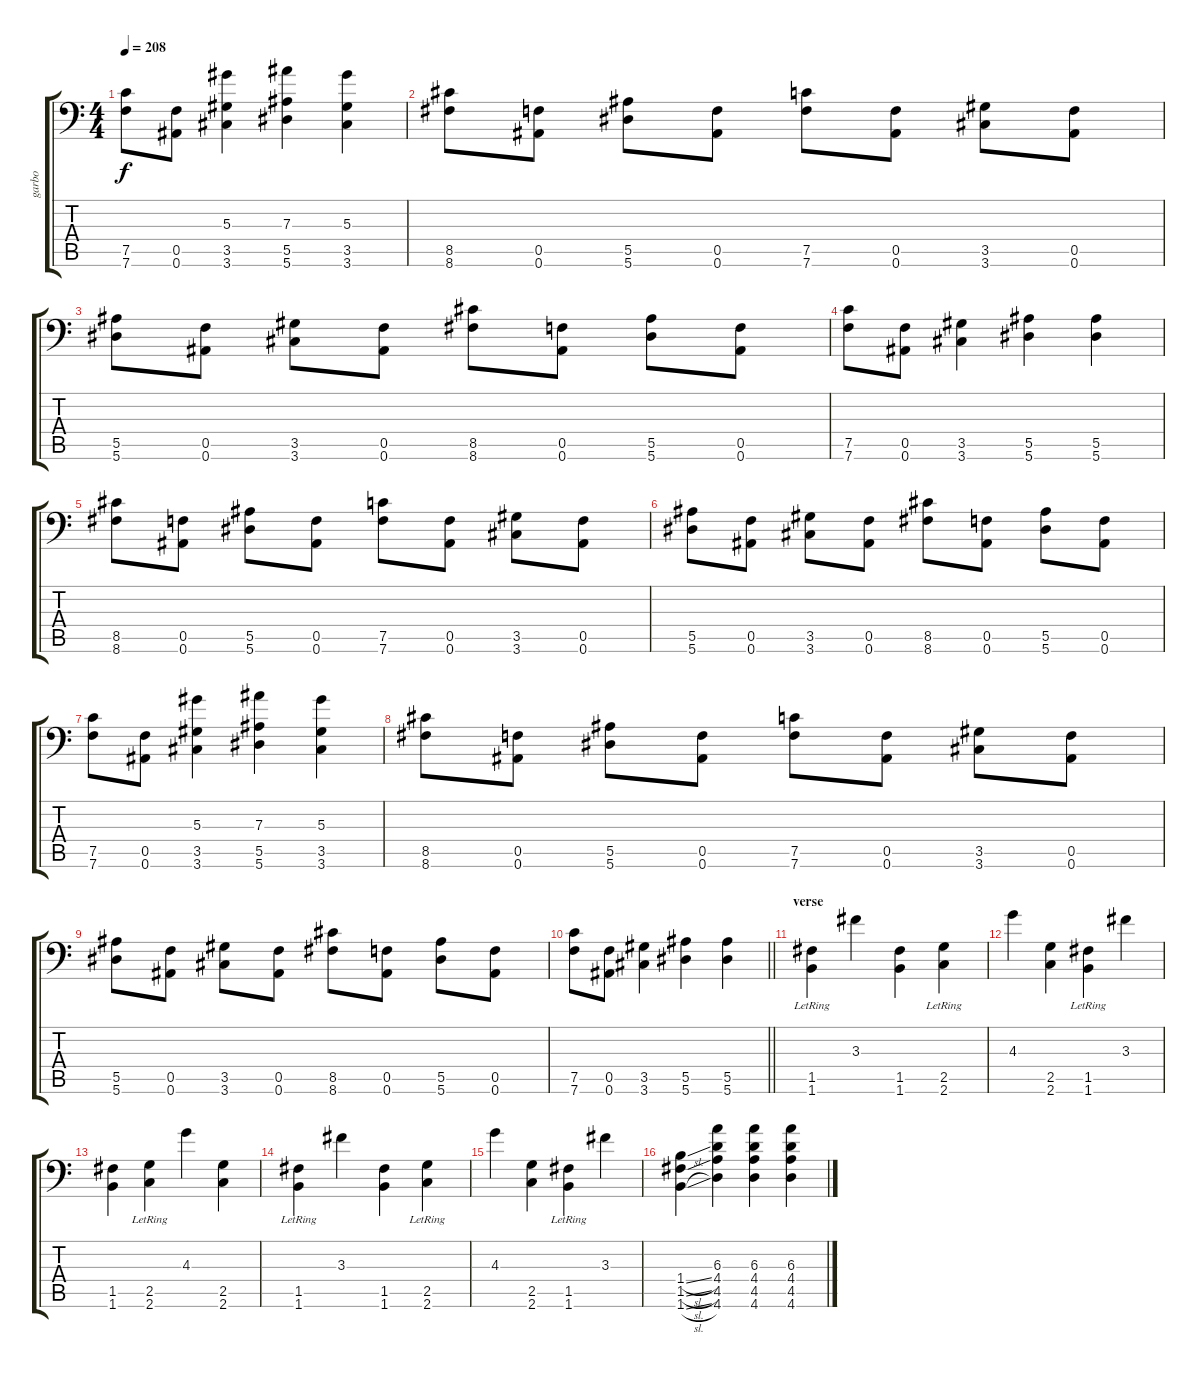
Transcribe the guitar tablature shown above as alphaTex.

\track ("garbo" "garbo") {instrument distortionguitar}
\staff {score tabs}
\tuning (C4 G3 Eb3 Bb2 F2 Bb1) {hide}
\ts (4 4)
\tempo 208
\clef f4
\ks c
(7.5 7.6).8{dy f} (0.5 0.6).8 (5.3 3.5 3.6).4 (7.3 5.5 5.6).4 (5.3 3.5 3.6).4 |
(8.5 8.6).8 (0.5 0.6).8 (5.5 5.6).8 (0.5 0.6).8 (7.5 7.6).8 (0.5 0.6).8 (3.5 3.6).8 (0.5 0.6).8 |
(5.5 5.6).8 (0.5 0.6).8 (3.5 3.6).8 (0.5 0.6).8 (8.5 8.6).8 (0.5 0.6).8 (5.5 5.6).8 (0.5 0.6).8 |
(7.5 7.6).8 (0.5 0.6).8 (3.5 3.6).4 (5.5 5.6).4 (5.5 5.6).4 |
(8.5 8.6).8 (0.5 0.6).8 (5.5 5.6).8 (0.5 0.6).8 (7.5 7.6).8 (0.5 0.6).8 (3.5 3.6).8 (0.5 0.6).8 |
(5.5 5.6).8 (0.5 0.6).8 (3.5 3.6).8 (0.5 0.6).8 (8.5 8.6).8 (0.5 0.6).8 (5.5 5.6).8 (0.5 0.6).8 |
(7.5 7.6).8 (0.5 0.6).8 (5.3 3.5 3.6).4 (7.3 5.5 5.6).4 (5.3 3.5 3.6).4 |
(8.5 8.6).8 (0.5 0.6).8 (5.5 5.6).8 (0.5 0.6).8 (7.5 7.6).8 (0.5 0.6).8 (3.5 3.6).8 (0.5 0.6).8 |
(5.5 5.6).8 (0.5 0.6).8 (3.5 3.6).8 (0.5 0.6).8 (8.5 8.6).8 (0.5 0.6).8 (5.5 5.6).8 (0.5 0.6).8 |
\barLineRight lightlight
(7.5 7.6).8 (0.5 0.6).8 (3.5 3.6).4 (5.5 5.6).4 (5.5 5.6).4 |
\section ("" "verse")
(1.5{lr} 1.6{lr}).4 3.3.4 (1.5 1.6).4 (2.5{lr} 2.6{lr}).4 |
4.3.4 (2.5 2.6).4 (1.5{lr} 1.6{lr}).4 3.3.4 |
(1.5 1.6).4 (2.5{lr} 2.6{lr}).4 4.3.4 (2.5 2.6).4 |
(1.5{lr} 1.6{lr}).4 3.3.4 (1.5 1.6).4 (2.5{lr} 2.6{lr}).4 |
4.3.4 (2.5 2.6).4 (1.5{lr} 1.6{lr}).4 3.3.4 |
(1.4{sl} 1.5{sl} 1.6{sl}).4 (6.3 4.4 4.5 4.6).4 (6.3 4.4 4.5 4.6).4 (6.3 4.4 4.5 4.6).4
